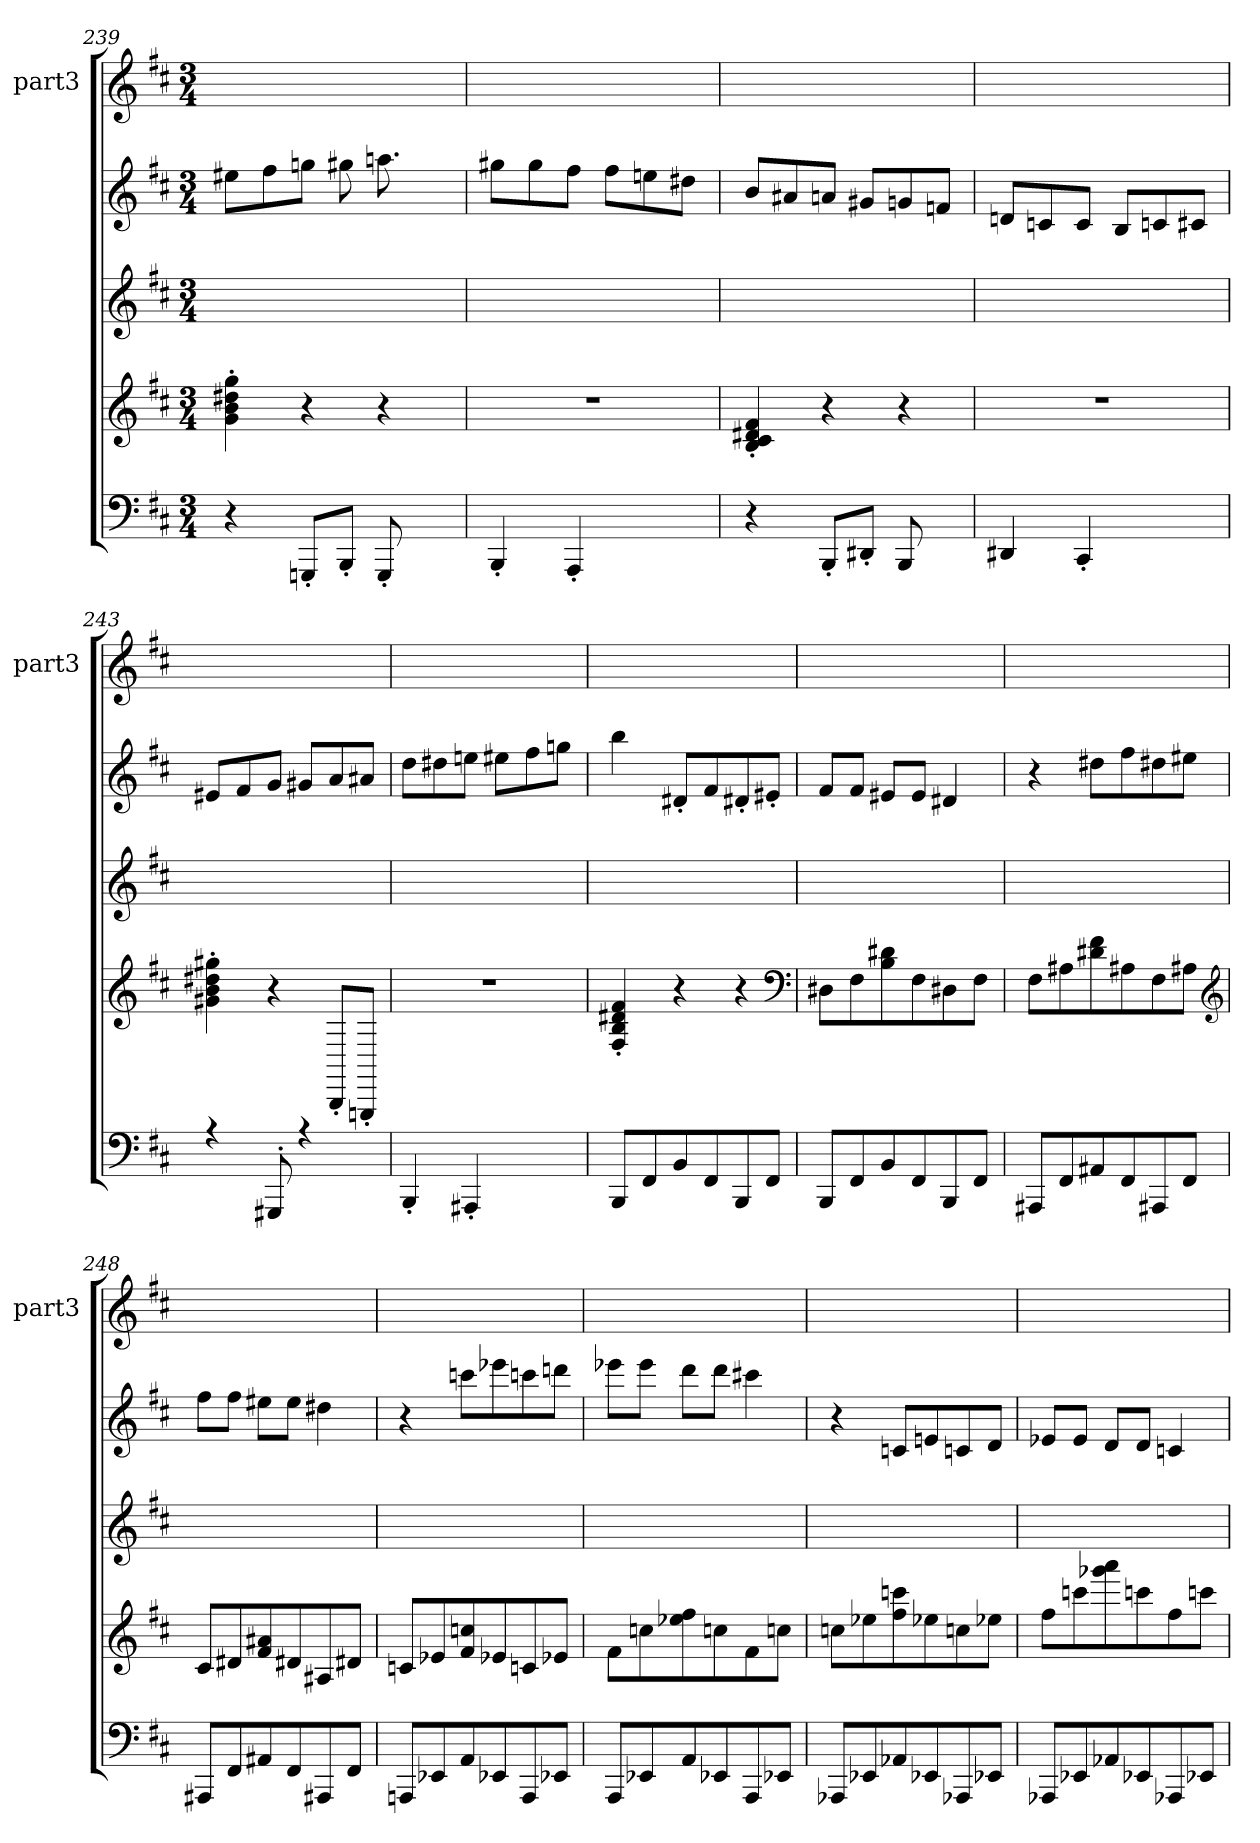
**kern	**kern	**kern	**kern	**kern
*part3	*part3	*part2	*part2	*part1
*staff5	*staff4	*staff3	*staff2	*staff1
*	*	*	*	*I"part3
*	*	*	*	*I'part3
*clefF4	*clefG2	*clefG2	*clefG2	*clefG2
*k[f#c#]	*k[f#c#]	*k[f#c#]	*k[f#c#]	*k[f#c#]
*M3/4	*M3/4	*M3/4	*M3/4	*M3/4
=239	=239	=239	=239	=239
4r	4ggi'>\ 4dd#Xi'>\ 4bi'>\ 4gi'>\	2.ryy	8ee#Xi\L	2.ryy
.	.	.	8ff#i\	.
8GGGn'<j/L	4r	.	8ggni\J	.
8BBB'<j/J	.	.	8gg#Xi\	.
8GGG'<j/	4r	.	8.aani\	.
8ryy	.	.	.	.
.	.	.	16ryy	.
=240	=240	=240	=240	=240
4BBB'<j/	2.r	2.ryy	8gg#Xi\L	2.ryy
.	.	.	8gg#i\	.
4AAA'<j/	.	.	8ff#i\J	.
.	.	.	8ff#i\L	.
4ryy	.	.	8eeni\	.
.	.	.	8dd#Xi\J	.
=241	=241	=241	=241	=241
4r	4c#i'</ 4Bi'</ 4f#i'</ 4d#Xi'</	2.ryy	8bi/L	2.ryy
.	.	.	8a#Xi/	.
8BBB'<j/L	4r	.	8ani/J	.
8DD#X'<j/J	.	.	8g#Xi/L	.
8BBBj/	4r	.	8gni/	.
8ryy	.	.	8fni/J	.
!!LO:PB:g=z
=242	=242	=242	=242	=242
4DD#Xj/	2.r	2.ryy	8dni/L	2.ryy
.	.	.	8cni/	.
4CC#'<j/	.	.	8ci/J	.
.	.	.	8Bi/L	.
4ryy	.	.	8cni/	.
.	.	.	8c#Xi/J	.
=243	=243	=243	=243	=243
*^	*	*	*	*
4r	2.ryy	4g#Xi'>\ 4bi'>\ 4dd#Xi'>\ 4gg#Xi'>\	2.ryy	8e#Xi/L	2.ryy
.	.	.	.	8f#i/	.
8GGG#X'<j/	.	4r	.	8gi/J	.
4r	.	.	.	8g#Xi/L	.
.	.	8BBB'<i/L	.	8ai/	.
8ryy	.	8GGGn'<i/J	.	8a#Xi/J	.
*v	*v	*	*	*	*
=244	=244	=244	=244	=244
4BBB'<j/	2.r	2.ryy	8ddi\L	2.ryy
.	.	.	8dd#Xi\	.
4AAA#X'<j/	.	.	8eeni\J	.
.	.	.	8ee#Xi\L	.
4ryy	.	.	8ff#i\	.
.	.	.	8ggni\J	.
=245	=245	=245	=245	=245
8BBBj/L	4f#i'</ 4d#Xi'</ 4Bi'</ 4F#i'</	2.ryy	4bbi\	2.ryy
8FF#j/	.	.	.	.
8BBj/	4r	.	8d#X'<i/L	.
8FF#j/	.	.	8f#i/	.
8BBBj/	4r	.	8d#X'<i/	.
8FF#j/J	.	.	8e#X'<i/J	.
*	*clefF4	*	*	*
=246	=246	=246	=246	=246
8BBBj/L	8D#Xi\L	2.ryy	8f#i/L	2.ryy
8FF#j/	8F#i\	.	8f#i/J	.
8BBj/	8Bi\ 8d#Xi\	.	8e#Xi/L	.
8FF#j/	8F#i\	.	8e#i/J	.
8BBBj/	8D#Xi\	.	4d#Xi/	.
8FF#j/J	8F#i\J	.	.	.
!!LO:LB:g=z
=247	=247	=247	=247	=247
8AAA#Xj/L	8F#i\L	2.ryy	4r	2.ryy
8FF#j/	8A#Xi\	.	.	.
8AA#Xj/	8d#Xi\ 8f#i\	.	8dd#Xi\L	.
8FF#j/	8A#Xi\	.	8ff#i\	.
8AAA#Xj/	8F#i\	.	8dd#Xi\	.
8FF#j/J	8A#Xi\J	.	8ee#Xi\J	.
*	*clefG2	*	*	*
=248	=248	=248	=248	=248
8AAA#Xj/L	8c#i/L	2.ryy	8ff#i\L	2.ryy
8FF#j/	8d#Xi/	.	8ff#i\J	.
8AA#Xj/	8a#Xi/ 8f#i/	.	8ee#Xi\L	.
8FF#j/	8d#Xi/	.	8ee#i\J	.
8AAA#Xj/	8A#Xi/	.	4dd#Xi\	.
8FF#j/J	8d#Xi/J	.	.	.
=249	=249	=249	=249	=249
8AAAnj/L	8cni/L	2.ryy	4r	2.ryy
8EE-Xj/	8e-Xi/	.	.	.
8AAj/	8ccni/ 8f#i/	.	8cccni\L	.
8EE-Xj/	8e-Xi/	.	8eee-Xi\	.
8AAAj/	8cni/	.	8cccni\	.
8EE-Xj/J	8e-Xi/J	.	8dddni\J	.
=250	=250	=250	=250	=250
8AAAj/L	8f#i\L	2.ryy	8eee-Xi\L	2.ryy
8EE-Xj/	8ccni\	.	8eee-i\J	.
8AAj/	8ee-Xi\ 8ff#i\	.	8dddi\L	.
8EE-Xj/	8ccni\	.	8dddi\J	.
8AAAj/	8f#i\	.	4ccc#Xi\	.
8EE-Xj/J	8ccni\J	.	.	.
=251	=251	=251	=251	=251
8AAA-Xj/L	8ccni\L	2.ryy	4r	2.ryy
8EE-Xj/	8ee-Xi\	.	.	.
8AA-Xj/	8ff#i\ 8cccni\	.	8cni/L	.
8EE-Xj/	8ee-Xi\	.	8eni/	.
8AAA-Xj/	8ccni\	.	8cni/	.
8EE-Xj/J	8ee-Xi\J	.	8di/J	.
=252	=252	=252	=252	=252
8AAA-Xj/L	8ff#i\L	2.ryy	8e-Xi/L	2.ryy
8EE-Xj/	8cccni\	.	8e-i/J	.
8AA-Xj/	8ggg-Xi\ 8aaai\	.	8di/L	.
8EE-Xj/	8cccni\	.	8di/J	.
8AAA-Xj/	8ff#i\	.	4cni/	.
8EE-Xj/J	8cccni\J	.	.	.
=	=	=	=	=
*-	*-	*-	*-	*-
